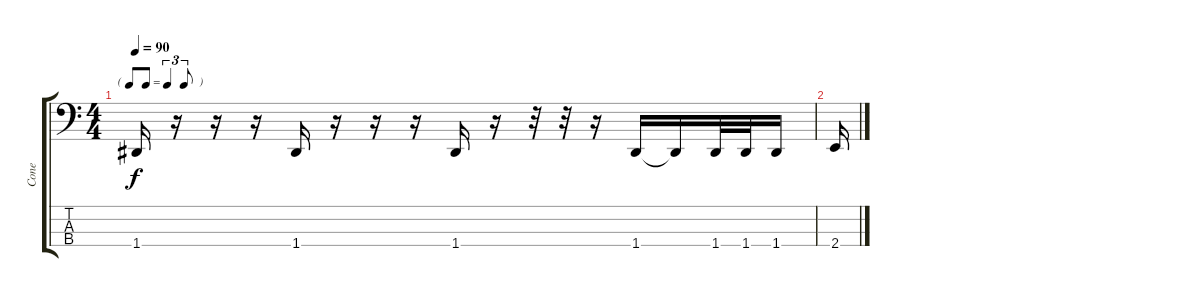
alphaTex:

\track ("Cone" "Cone") {instrument electricbasspick}
\staff {score tabs}
\tuning (G2 D2 A1 D1) {hide}
\ts (4 4)
\tf triplet8th
\tempo 90
\clef f4
\ks c
1.4.16{dy f} r.16 r.16 r.16 1.4.16 r.16 r.16 r.16 1.4.16 r.16 r.32 r.32 r.16 1.4.16 1.4{t}.16 1.4.32 1.4.32 1.4.16 |
2.4.16
